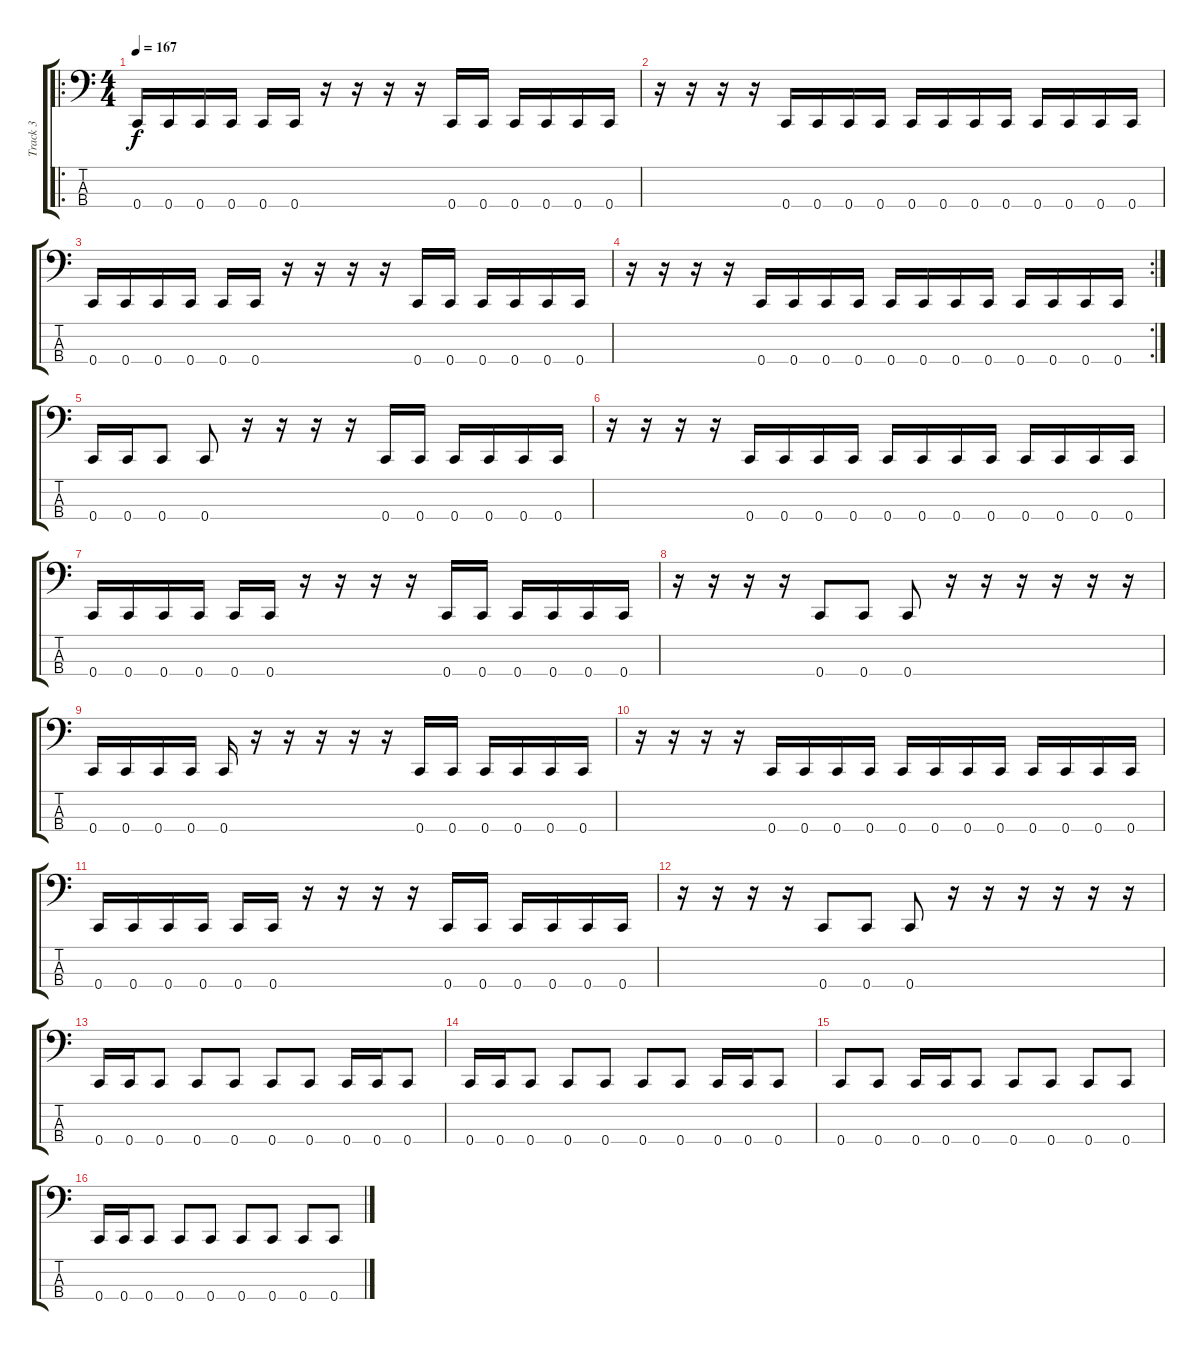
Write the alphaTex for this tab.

\track ("Track 3" "Track 3") {instrument slapbass1}
\staff {score tabs}
\tuning (F2 C2 G1 C1) {hide}
\ro
\ts (4 4)
\tempo 167
\clef f4
\ks c
0.4.16{dy f} 0.4.16 0.4.16 0.4.16 0.4.16 0.4.16 r.16 r.16 r.16 r.16 0.4.16 0.4.16 0.4.16 0.4.16 0.4.16 0.4.16 |
r.16 r.16 r.16 r.16 0.4.16 0.4.16 0.4.16 0.4.16 0.4.16 0.4.16 0.4.16 0.4.16 0.4.16 0.4.16 0.4.16 0.4.16 |
0.4.16 0.4.16 0.4.16 0.4.16 0.4.16 0.4.16 r.16 r.16 r.16 r.16 0.4.16 0.4.16 0.4.16 0.4.16 0.4.16 0.4.16 |
\rc 2
r.16 r.16 r.16 r.16 0.4.16 0.4.16 0.4.16 0.4.16 0.4.16 0.4.16 0.4.16 0.4.16 0.4.16 0.4.16 0.4.16 0.4.16 |
0.4.16 0.4.16 0.4.8 0.4.8 r.16 r.16 r.16 r.16 0.4.16 0.4.16 0.4.16 0.4.16 0.4.16 0.4.16 |
r.16 r.16 r.16 r.16 0.4.16 0.4.16 0.4.16 0.4.16 0.4.16 0.4.16 0.4.16 0.4.16 0.4.16 0.4.16 0.4.16 0.4.16 |
0.4.16 0.4.16 0.4.16 0.4.16 0.4.16 0.4.16 r.16 r.16 r.16 r.16 0.4.16 0.4.16 0.4.16 0.4.16 0.4.16 0.4.16 |
r.16 r.16 r.16 r.16 0.4.8 0.4.8 0.4.8 r.16 r.16 r.16 r.16 r.16 r.16 |
0.4.16 0.4.16 0.4.16 0.4.16 0.4.16 r.16 r.16 r.16 r.16 r.16 0.4.16 0.4.16 0.4.16 0.4.16 0.4.16 0.4.16 |
r.16 r.16 r.16 r.16 0.4.16 0.4.16 0.4.16 0.4.16 0.4.16 0.4.16 0.4.16 0.4.16 0.4.16 0.4.16 0.4.16 0.4.16 |
0.4.16 0.4.16 0.4.16 0.4.16 0.4.16 0.4.16 r.16 r.16 r.16 r.16 0.4.16 0.4.16 0.4.16 0.4.16 0.4.16 0.4.16 |
r.16 r.16 r.16 r.16 0.4.8 0.4.8 0.4.8 r.16 r.16 r.16 r.16 r.16 r.16 |
0.4.16 0.4.16 0.4.8 0.4.8 0.4.8 0.4.8 0.4.8 0.4.16 0.4.16 0.4.8 |
0.4.16 0.4.16 0.4.8 0.4.8 0.4.8 0.4.8 0.4.8 0.4.16 0.4.16 0.4.8 |
0.4.8 0.4.8 0.4.16 0.4.16 0.4.8 0.4.8 0.4.8 0.4.8 0.4.8 |
0.4.16 0.4.16 0.4.8 0.4.8 0.4.8 0.4.8 0.4.8 0.4.8 0.4.8
